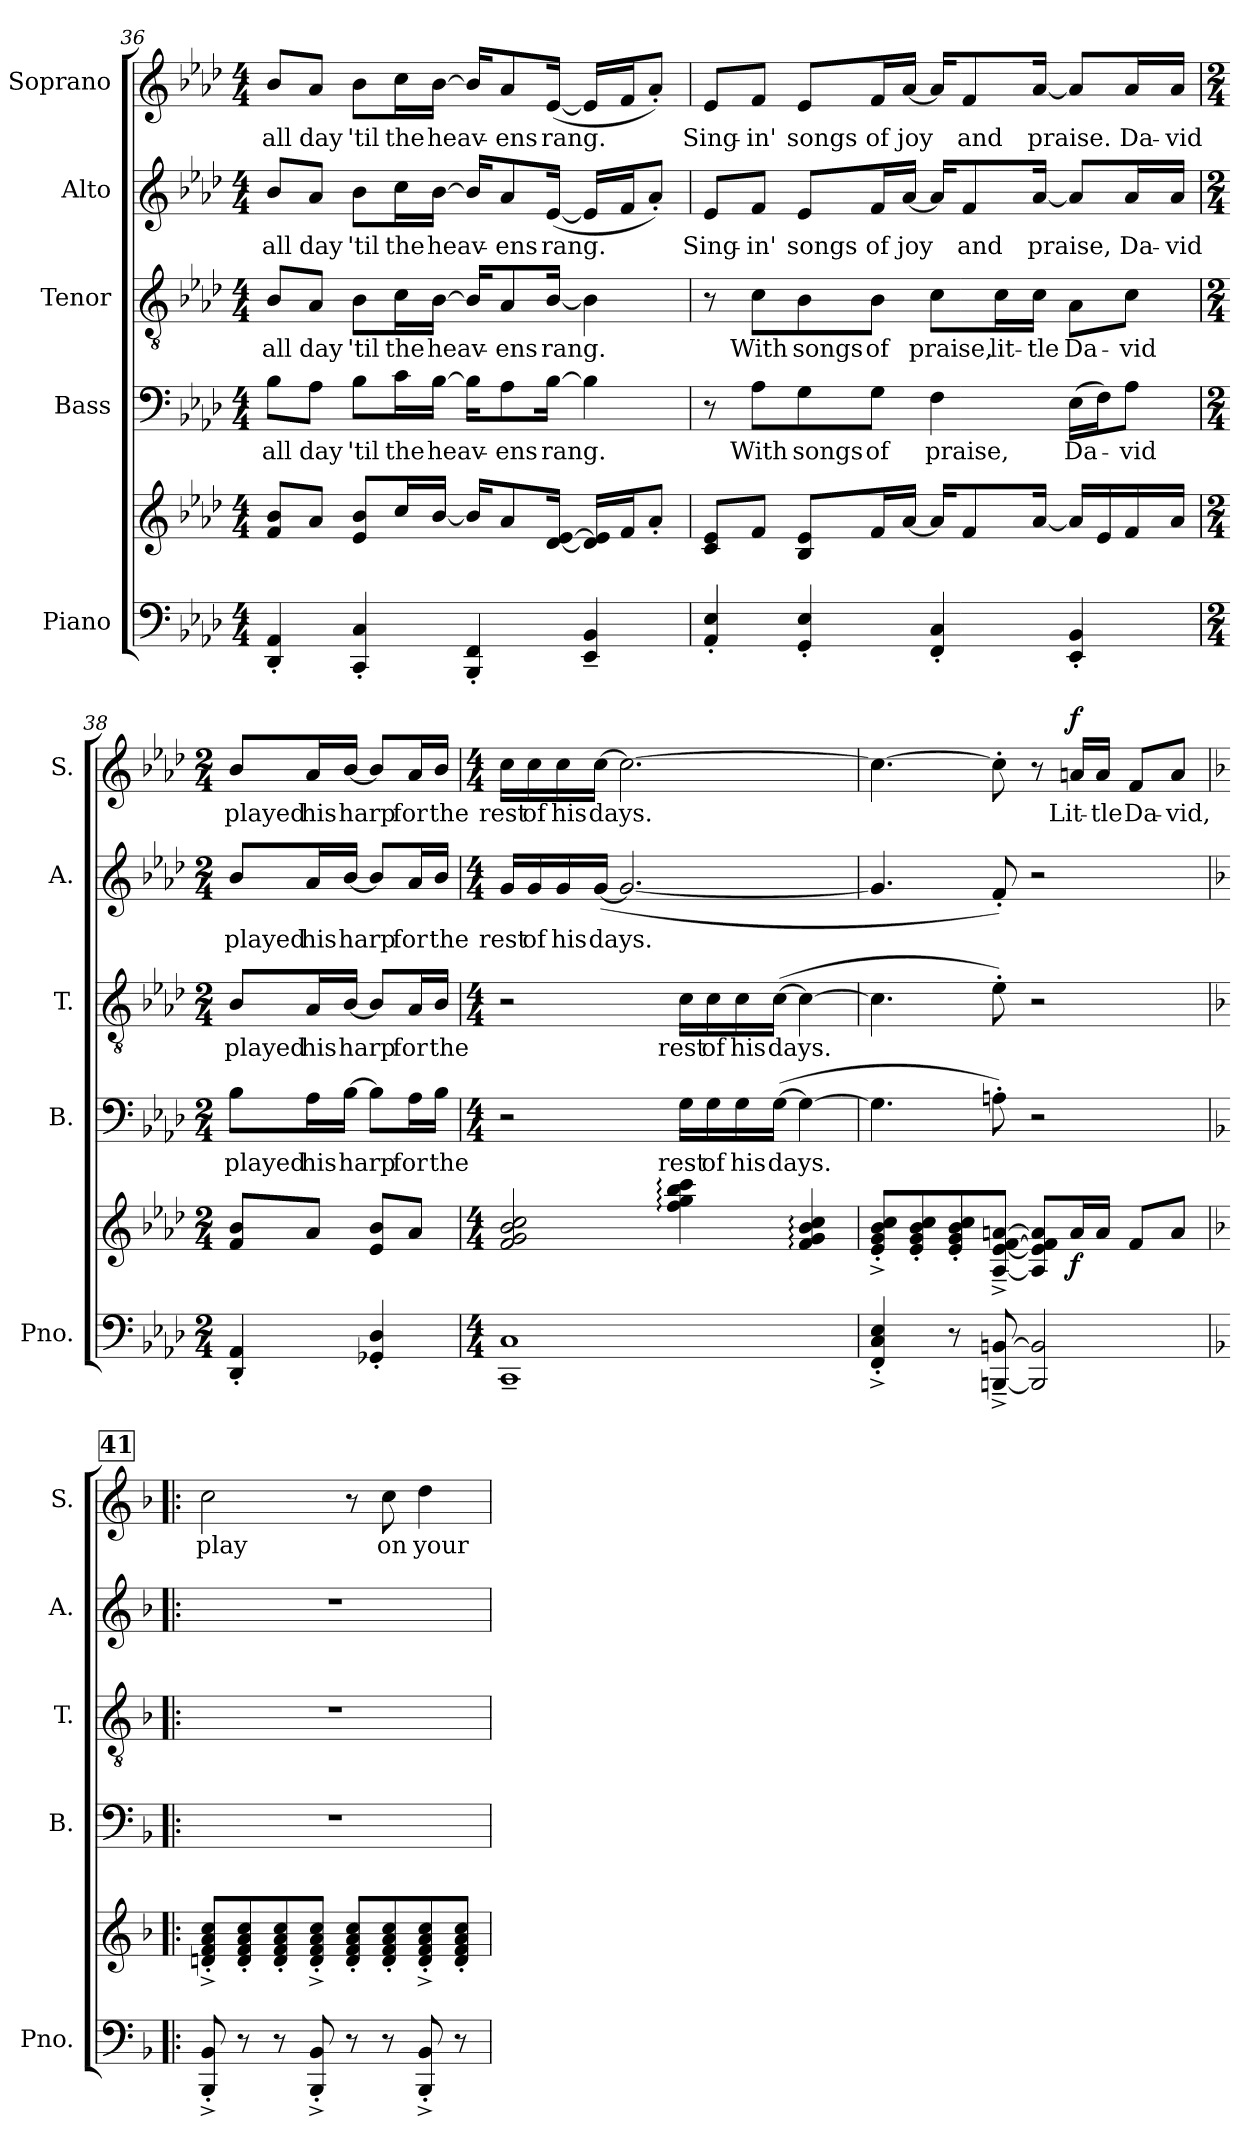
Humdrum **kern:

**kern	**kern	**dynam	**kern	**text	**kern	**text	**kern	**text	**kern	**text	**dynam
*part5	*part5	*part5	*part4	*part4	*part3	*part3	*part2	*part2	*part1	*part1	*part1
*staff6	*staff5	*staff5/6	*staff4	*staff4	*staff3	*staff3	*staff2	*staff2	*staff1	*staff1	*staff1
*I"Piano	*	*	*I"Bass	*	*I"Tenor	*	*I"Alto	*	*I"Soprano	*	*
*I'Pno.	*	*	*I'B.	*	*I'T.	*	*I'A.	*	*I'S.	*	*
*clefF4	*clefG2	*	*clefF4	*	*clefGv2	*	*clefG2	*	*clefG2	*	*
*k[b-e-a-d-]	*k[b-e-a-d-]	*	*k[b-e-a-d-]	*	*k[b-e-a-d-]	*	*k[b-e-a-d-]	*	*k[b-e-a-d-]	*	*
*M4/4	*M4/4	*	*M4/4	*	*M4/4	*	*M4/4	*	*M4/4	*	*
=36	=36	=36	=36	=36	=36	=36	=36	=36	=36	=36	=36
4DD-/' 4AA-/'	8f/ 8b-/L	.	8B-\L	all	8B-/L	all	8b-/L	all	8b-/L	all	.
.	8a-/J	.	8A-\J	day	8A-/J	day	8a-/J	day	8a-/J	day	.
4CC/' 4C/'	8e-/ 8b-/L	.	8B-\L	'til	8B-\L	'til	8b-\L	'til	8b-\L	'til	.
.	16cc/L	.	16c\L	the	16c\L	the	16cc\L	the	16cc\L	the	.
.	[16b-/JJ	.	[16B-\JJ	heav-	[16B-\JJ	heav-	[16b-\JJ	heav-	[16b-\JJ	heav-	.
4BBB-/' 4FF/'	16b-/KL]	.	16B-\KL]	.	16B-/KL]	.	16b-/KL]	.	16b-/KL]	.	.
.	8a-/	.	8A-\	-ens	8A-/	-ens	8a-/	-ens	8a-/	-ens	.
.	[16d-/ [16e-/Jk	.	[16B-\Jk	rang.	[16B-/Jk	rang.	([16e-/Jk	rang.	([16e-/Jk	rang.	.
4EE-/~ 4BB-/~	16d-/] 16e-/]LL	.	4B-\]	.	4B-\]	.	16e-/LL]	.	16e-/LL]	.	.
.	16f/J	.	.	.	.	.	16f/J	.	16f/J	.	.
.	8a-'/J	.	.	.	.	.	8a-'/J)	.	8a-'/J)	.	.
!!LO:PB:g=z
=37	=37	=37	=37	=37	=37	=37	=37	=37	=37	=37	=37
4AA-/' 4E-/'	8c/ 8e-/L	.	8r	.	8r	.	8e-/L	Sing-	8e-/L	Sing-	.
.	8f/J	.	8A-\L	With	8c\L	With	8f/J	-in'	8f/J	-in'	.
4GG/' 4E-/'	8B-/ 8e-/L	.	8G\	songs	8B-\	songs	8e-/L	songs	8e-/L	songs	.
.	16f/L	.	8G\J	of	8B-\J	of	16f/L	of	16f/L	of	.
.	[16a-/JJ	.	.	.	.	.	[16a-/JJ	joy	[16a-/JJ	joy	.
4FF/' 4C/'	16a-/KL]	.	4F\	praise,	8c\L	praise,	16a-/KL]	.	16a-/KL]	.	.
.	8f/	.	.	.	.	.	8f/	and	8f/	and	.
.	.	.	.	.	16c\L	lit-	.	.	.	.	.
.	[16a-/Jk	.	.	.	16c\JJ	-tle	[16a-/Jk	praise,	[16a-/Jk	praise.	.
4EE-/' 4BB-/'	16a-/LL]	.	(16E-\LL	Da-	8A-\L	Da-	8a-/L]	.	8a-/L]	.	.
.	16e-/	.	16F\J)	.	.	.	.	.	.	.	.
.	16f/	.	8A-\J	-vid	8c\J	-vid	16a-/L	Da-	16a-/L	Da-	.
.	16a-/JJ	.	.	.	.	.	16a-/JJ	-vid	16a-/JJ	-vid	.
=38	=38	=38	=38	=38	=38	=38	=38	=38	=38	=38	=38
*M2/4	*M2/4	*	*M2/4	*	*M2/4	*	*M2/4	*	*M2/4	*	*
4DD-/' 4AA-/'	8f/ 8b-/L	.	8B-\L	played	8B-/L	played	8b-/L	played	8b-/L	played	.
.	8a-/J	.	16A-\L	his	16A-/L	his	16a-/L	his	16a-/L	his	.
.	.	.	[16B-\JJ	harp	[16B-/JJ	harp	[16b-/JJ	harp	[16b-/JJ	harp	.
4GG-X/' 4D-/'	8e-/ 8b-/L	.	8B-\L]	.	8B-/L]	.	8b-/L]	.	8b-/L]	.	.
.	8a-/J	.	16A-\L	for	16A-/L	for	16a-/L	for	16a-/L	for	.
.	.	.	16B-\JJ	the	16B-/JJ	the	16b-/JJ	the	16b-/JJ	the	.
!!LO:PB:g=z
=39	=39	=39	=39	=39	=39	=39	=39	=39	=39	=39	=39
*M4/4	*M4/4	*	*M4/4	*	*M4/4	*	*M4/4	*	*M4/4	*	*
1CC~ 1C~	2f/ 2g/ 2b-/ 2cc/	.	2r	.	2r	.	16g/LL	rest	16cc\LL	rest	.
.	.	.	.	.	.	.	16g/	of	16cc\	of	.
.	.	.	.	.	.	.	16g/	his	16cc\	his	.
.	.	.	.	.	.	.	([16g/JJ	days.	[16cc\JJ	days.	.
.	.	.	.	.	.	.	2.g/_	.	2.cc\_	.	.
.	4ff\: 4gg\: 4bb-\: 4ccc\:	.	16G\LL	rest	16c\LL	rest	.	.	.	.	.
.	.	.	16G\	of	16c\	of	.	.	.	.	.
.	.	.	16G\	his	16c\	his	.	.	.	.	.
.	.	.	([16G\JJ	days.	([16c\JJ	days.	.	.	.	.	.
.	4f/: 4g/: 4b-/: 4cc/:	.	4G\_	.	4c\_	.	.	.	.	.	.
=40	=40	=40	=40	=40	=40	=40	=40	=40	=40	=40	=40
4FF/^' 4C/^' 4E-/^'	8e-/'^ 8g/'^ 8b-/'^ 8cc/'^L	.	4.G\]	.	4.c\]	.	4.g/]	.	4.cc\_	.	.
.	8e-/' 8g/' 8b-/' 8cc/'	.	.	.	.	.	.	.	.	.	.
8r	8e-/' 8g/' 8b-/' 8cc/'	.	.	.	.	.	.	.	.	.	.
[8BBBn/^~ [8BBn/^~	[8A-/^~ [8e-/^~ [8f/^~ [8an/^~J	.	8An'\)	.	8e-'\)	.	8f'/)	.	8cc'\]	.	.
2BBB/] 2BB/]	8A-/] 8e-/] 8f/] 8a/]L	.	2r	.	2r	.	2r	.	8r	.	.
!	!	!LO:DY:b	!	!	!	!	!	!	!	!	!LO:DY:a
.	16a/L	f	.	.	.	.	.	.	16an/LL	Lit-	f
.	16a/JJ	.	.	.	.	.	.	.	16a/JJ	-tle	.
.	8f/L	.	.	.	.	.	.	.	8f/L	Da-	.
.	8a/J	.	.	.	.	.	.	.	8a/J	-vid,	.
!!LO:PB:g=z
!!LO:REH:place=s1:a:B:fs=14:t=41
=41!|:	=41!|:	=41!|:	=41!|:	=41!|:	=41!|:	=41!|:	=41!|:	=41!|:	=41!|:	=41!|:	=41!|:
*k[b-]	*k[b-]	*	*k[b-]	*	*k[b-]	*	*k[b-]	*	*k[b-]	*	*
8BBB-i/'^ 8BB-i/'^	8dni/'^ 8f/'^ 8a/'^ 8cc/'^L	.	1r	.	1r	.	1r	.	2cc\	play	.
8r	8d/' 8f/' 8a/' 8cc/'	.	.	.	.	.	.	.	.	.	.
8r	8d/' 8f/' 8a/' 8cc/'	.	.	.	.	.	.	.	.	.	.
8BBB-/'^ 8BB-/'^	8d/'^ 8f/'^ 8a/'^ 8cc/'^J	.	.	.	.	.	.	.	.	.	.
8r	8d/' 8f/' 8a/' 8cc/'L	.	.	.	.	.	.	.	8r	.	.
8r	8d/' 8f/' 8a/' 8cc/'	.	.	.	.	.	.	.	8cc\	on	.
8BBB-/'^ 8BB-/'^	8d/'^ 8f/'^ 8a/'^ 8cc/'^	.	.	.	.	.	.	.	4dd\	your	.
8r	8d/' 8f/' 8a/' 8cc/'J	.	.	.	.	.	.	.	.	.	.
=	=	=	=	=	=	=	=	=	=	=	=
*-	*-	*-	*-	*-	*-	*-	*-	*-	*-	*-	*-
